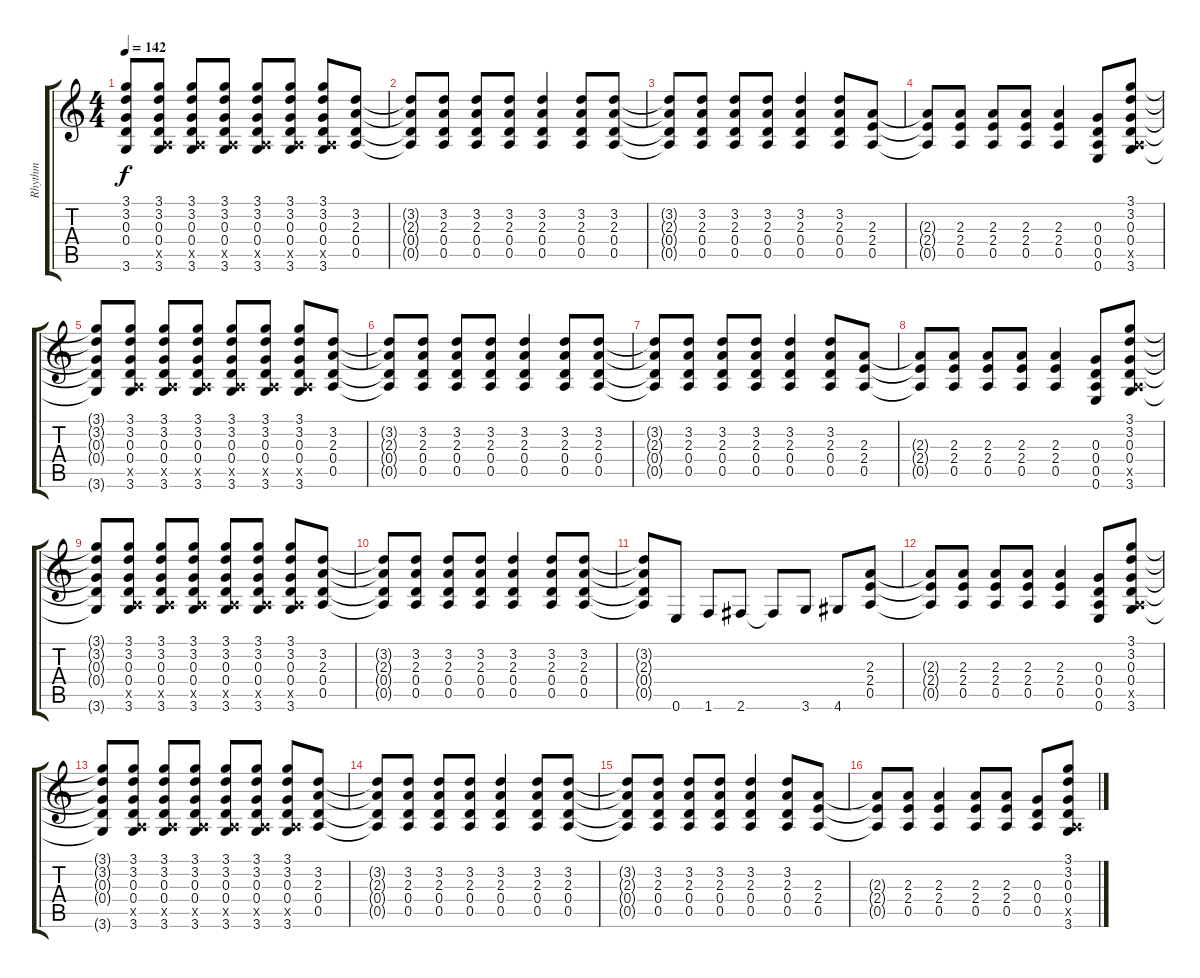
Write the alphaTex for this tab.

\track ("Rhythm" "Rhythm") {instrument distortionguitar}
\staff {score tabs}
\tuning (E4 B3 G3 D3 A2 E2) {hide}
\ts (4 4)
\tempo 142
\clef g2
\ks c
(3.1{t} 3.2{t} 0.3{t} 0.4{t} 3.6{t}).8{dy f} (3.1 3.2 0.3 0.4 0.5{x} 3.6).8 (3.1 3.2 0.3 0.4 0.5{x} 3.6).8 (3.1 3.2 0.3 0.4 0.5{x} 3.6).8 (3.1 3.2 0.3 0.4 0.5{x} 3.6).8 (3.1 3.2 0.3 0.4 0.5{x} 3.6).8 (3.1 3.2 0.3 0.4 0.5{x} 3.6).8 (3.2 2.3 0.4 0.5).8 |
(3.2{t} 2.3{t} 0.4{t} 0.5{t}).8 (3.2 2.3 0.4 0.5).8 (3.2 2.3 0.4 0.5).8 (3.2 2.3 0.4 0.5).8 (3.2 2.3 0.4 0.5).4 (3.2 2.3 0.4 0.5).8 (3.2 2.3 0.4 0.5).8 |
(3.2{t} 2.3{t} 0.4{t} 0.5{t}).8 (3.2 2.3 0.4 0.5).8 (3.2 2.3 0.4 0.5).8 (3.2 2.3 0.4 0.5).8 (3.2 2.3 0.4 0.5).4 (3.2 2.3 0.4 0.5).8 (2.3 2.4 0.5).8 |
(2.3{t} 2.4{t} 0.5{t}).8 (2.3 2.4 0.5).8 (2.3 2.4 0.5).8 (2.3 2.4 0.5).8 (2.3 2.4 0.5).4 (0.3 0.4 0.5 0.6).8 (3.1 3.2 0.3 0.4 0.5{x} 3.6).8 |
(3.1{t} 3.2{t} 0.3{t} 0.4{t} 3.6{t}).8 (3.1 3.2 0.3 0.4 0.5{x} 3.6).8 (3.1 3.2 0.3 0.4 0.5{x} 3.6).8 (3.1 3.2 0.3 0.4 0.5{x} 3.6).8 (3.1 3.2 0.3 0.4 0.5{x} 3.6).8 (3.1 3.2 0.3 0.4 0.5{x} 3.6).8 (3.1 3.2 0.3 0.4 0.5{x} 3.6).8 (3.2 2.3 0.4 0.5).8 |
(3.2{t} 2.3{t} 0.4{t} 0.5{t}).8 (3.2 2.3 0.4 0.5).8 (3.2 2.3 0.4 0.5).8 (3.2 2.3 0.4 0.5).8 (3.2 2.3 0.4 0.5).4 (3.2 2.3 0.4 0.5).8 (3.2 2.3 0.4 0.5).8 |
(3.2{t} 2.3{t} 0.4{t} 0.5{t}).8 (3.2 2.3 0.4 0.5).8 (3.2 2.3 0.4 0.5).8 (3.2 2.3 0.4 0.5).8 (3.2 2.3 0.4 0.5).4 (3.2 2.3 0.4 0.5).8 (2.3 2.4 0.5).8 |
(2.3{t} 2.4{t} 0.5{t}).8 (2.3 2.4 0.5).8 (2.3 2.4 0.5).8 (2.3 2.4 0.5).8 (2.3 2.4 0.5).4 (0.3 0.4 0.5 0.6).8 (3.1 3.2 0.3 0.4 0.5{x} 3.6).8 |
(3.1{t} 3.2{t} 0.3{t} 0.4{t} 3.6{t}).8 (3.1 3.2 0.3 0.4 0.5{x} 3.6).8 (3.1 3.2 0.3 0.4 0.5{x} 3.6).8 (3.1 3.2 0.3 0.4 0.5{x} 3.6).8 (3.1 3.2 0.3 0.4 0.5{x} 3.6).8 (3.1 3.2 0.3 0.4 0.5{x} 3.6).8 (3.1 3.2 0.3 0.4 0.5{x} 3.6).8 (3.2 2.3 0.4 0.5).8 |
(3.2{t} 2.3{t} 0.4{t} 0.5{t}).8 (3.2 2.3 0.4 0.5).8 (3.2 2.3 0.4 0.5).8 (3.2 2.3 0.4 0.5).8 (3.2 2.3 0.4 0.5).4 (3.2 2.3 0.4 0.5).8 (3.2 2.3 0.4 0.5).8 |
(3.2{t} 2.3{t} 0.4{t} 0.5{t}).8 0.6.8 1.6.8 2.6.8 2.6{t}.8 3.6.8 4.6.8 (2.3 2.4 0.5).8 |
(2.3{t} 2.4{t} 0.5{t}).8 (2.3 2.4 0.5).8 (2.3 2.4 0.5).8 (2.3 2.4 0.5).8 (2.3 2.4 0.5).4 (0.3 0.4 0.5 0.6).8 (3.1 3.2 0.3 0.4 0.5{x} 3.6).8 |
(3.1{t} 3.2{t} 0.3{t} 0.4{t} 3.6{t}).8 (3.1 3.2 0.3 0.4 0.5{x} 3.6).8 (3.1 3.2 0.3 0.4 0.5{x} 3.6).8 (3.1 3.2 0.3 0.4 0.5{x} 3.6).8 (3.1 3.2 0.3 0.4 0.5{x} 3.6).8 (3.1 3.2 0.3 0.4 0.5{x} 3.6).8 (3.1 3.2 0.3 0.4 0.5{x} 3.6).8 (3.2 2.3 0.4 0.5).8 |
(3.2{t} 2.3{t} 0.4{t} 0.5{t}).8 (3.2 2.3 0.4 0.5).8 (3.2 2.3 0.4 0.5).8 (3.2 2.3 0.4 0.5).8 (3.2 2.3 0.4 0.5).4 (3.2 2.3 0.4 0.5).8 (3.2 2.3 0.4 0.5).8 |
(3.2{t} 2.3{t} 0.4{t} 0.5{t}).8 (3.2 2.3 0.4 0.5).8 (3.2 2.3 0.4 0.5).8 (3.2 2.3 0.4 0.5).8 (3.2 2.3 0.4 0.5).4 (3.2 2.3 0.4 0.5).8 (2.3 2.4 0.5).8 |
(2.3{t} 2.4{t} 0.5{t}).8 (2.3 2.4 0.5).8 (2.3 2.4 0.5).4 (2.3 2.4 0.5).8 (2.3 2.4 0.5).8 (0.3 0.4 0.5).8 (3.1 3.2 0.3 0.4 0.5{x} 3.6).8
